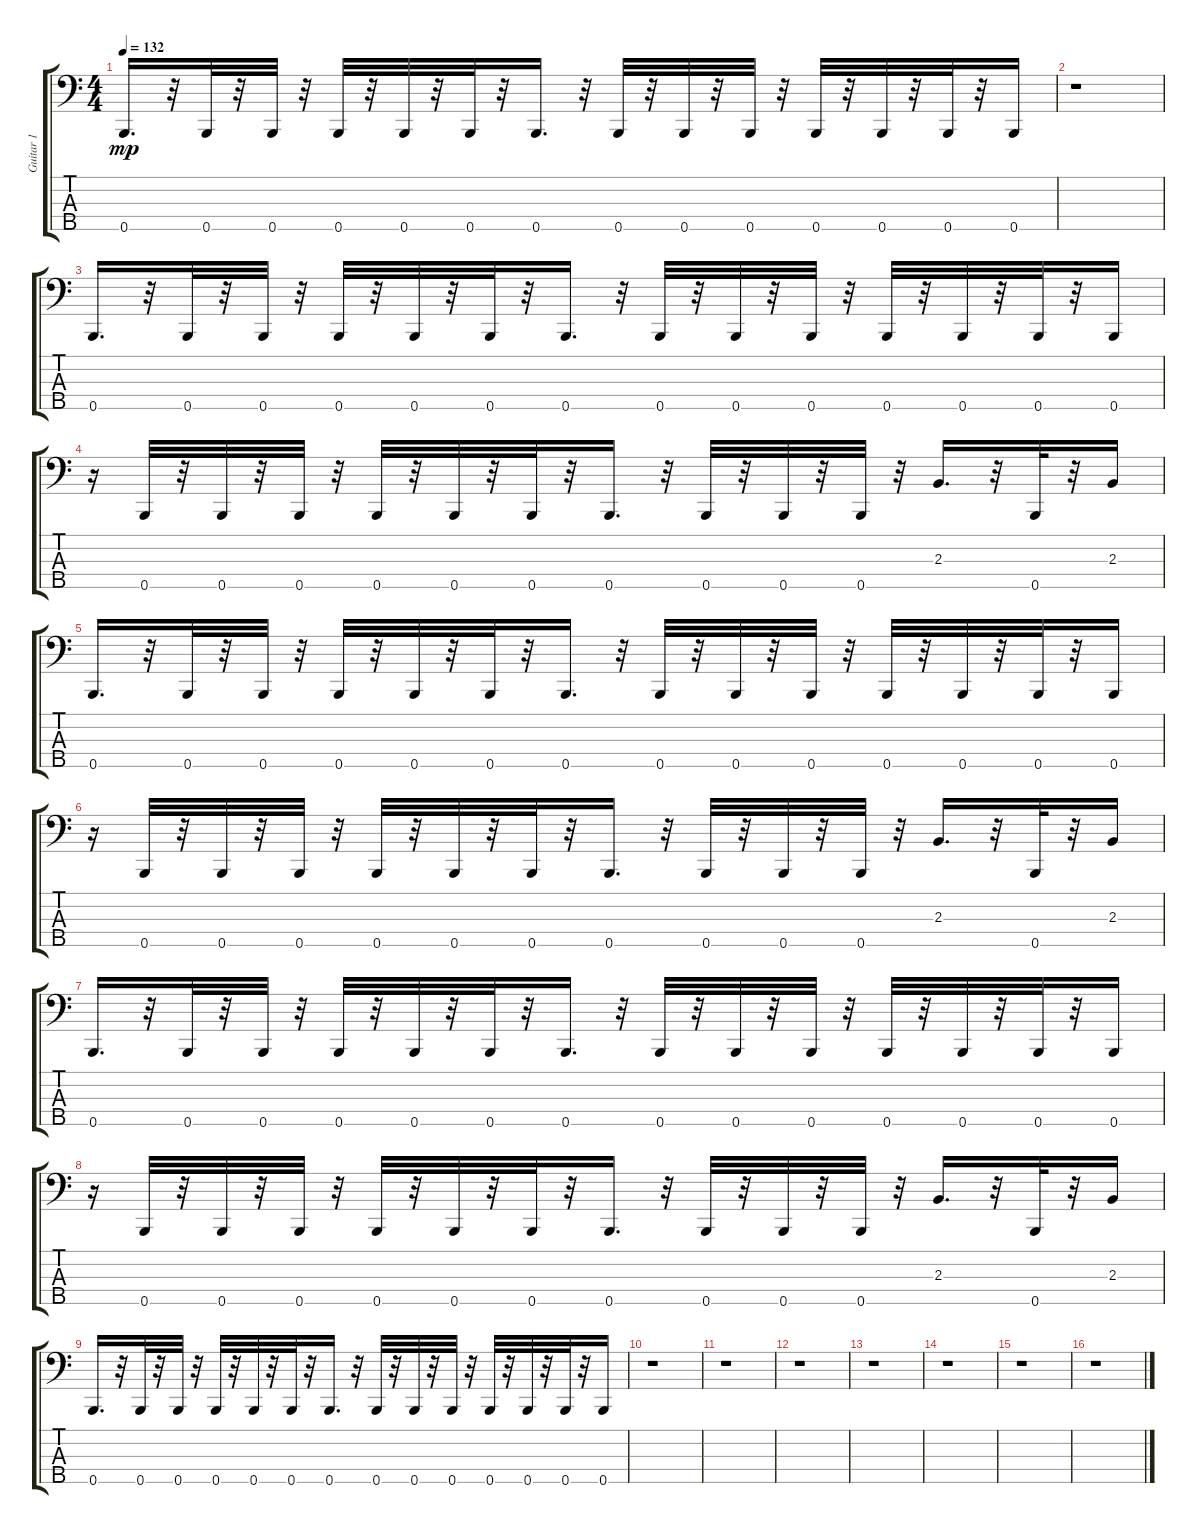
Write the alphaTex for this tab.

\track ("Guitar 1" "Guitar 1") {instrument distortionguitar}
\staff {score tabs}
\tuning (G2 D2 A1 E1 B0) {hide}
\ts (4 4)
\tempo 132
\clef f4
\ks c
0.5.16{d dy mp} r.32 0.5.32 r.32 0.5.32 r.32 0.5.32 r.32 0.5.32 r.32 0.5.32 r.32 0.5.16{d} r.32 0.5.32 r.32 0.5.32 r.32 0.5.32 r.32 0.5.32 r.32 0.5.32 r.32 0.5.32 r.32 0.5.16 |
r.1 |
0.5.16{d} r.32 0.5.32 r.32 0.5.32 r.32 0.5.32 r.32 0.5.32 r.32 0.5.32 r.32 0.5.16{d} r.32 0.5.32 r.32 0.5.32 r.32 0.5.32 r.32 0.5.32 r.32 0.5.32 r.32 0.5.32 r.32 0.5.16 |
r.16 0.5.32 r.32 0.5.32 r.32 0.5.32 r.32 0.5.32 r.32 0.5.32 r.32 0.5.32 r.32 0.5.16{d} r.32 0.5.32 r.32 0.5.32 r.32 0.5.32 r.32 2.3.16{d} r.32 0.5.32 r.32 2.3.16 |
0.5.16{d} r.32 0.5.32 r.32 0.5.32 r.32 0.5.32 r.32 0.5.32 r.32 0.5.32 r.32 0.5.16{d} r.32 0.5.32 r.32 0.5.32 r.32 0.5.32 r.32 0.5.32 r.32 0.5.32 r.32 0.5.32 r.32 0.5.16 |
r.16 0.5.32 r.32 0.5.32 r.32 0.5.32 r.32 0.5.32 r.32 0.5.32 r.32 0.5.32 r.32 0.5.16{d} r.32 0.5.32 r.32 0.5.32 r.32 0.5.32 r.32 2.3.16{d} r.32 0.5.32 r.32 2.3.16 |
0.5.16{d} r.32 0.5.32 r.32 0.5.32 r.32 0.5.32 r.32 0.5.32 r.32 0.5.32 r.32 0.5.16{d} r.32 0.5.32 r.32 0.5.32 r.32 0.5.32 r.32 0.5.32 r.32 0.5.32 r.32 0.5.32 r.32 0.5.16 |
r.16 0.5.32 r.32 0.5.32 r.32 0.5.32 r.32 0.5.32 r.32 0.5.32 r.32 0.5.32 r.32 0.5.16{d} r.32 0.5.32 r.32 0.5.32 r.32 0.5.32 r.32 2.3.16{d} r.32 0.5.32 r.32 2.3.16 |
0.5.16{d} r.32 0.5.32 r.32 0.5.32 r.32 0.5.32 r.32 0.5.32 r.32 0.5.32 r.32 0.5.16{d} r.32 0.5.32 r.32 0.5.32 r.32 0.5.32 r.32 0.5.32 r.32 0.5.32 r.32 0.5.32 r.32 0.5.16 |
r.1 |
r.1 |
r.1 |
r.1 |
r.1 |
r.1 |
r.1
